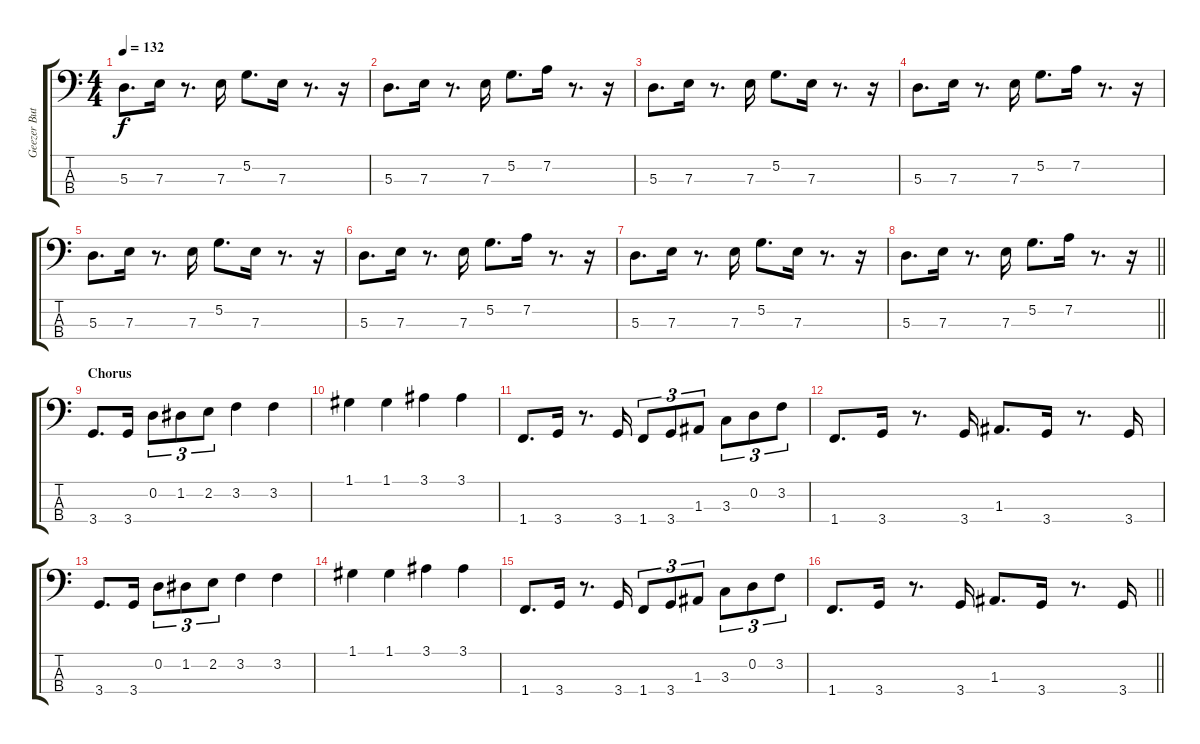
\track ("Geezer Butler" "Geezer But") {instrument electricbassfinger}
\staff {score tabs}
\tuning (G2 D2 A1 E1) {hide}
\ts (4 4)
\tempo 132
\clef f4
\ks c
5.3.8{d dy f} 7.3.16 r.8{d} 7.3.16 5.2.8{d} 7.3.16 r.8{d} r.16 |
5.3.8{d} 7.3.16 r.8{d} 7.3.16 5.2.8{d} 7.2.16 r.8{d} r.16 |
5.3.8{d} 7.3.16 r.8{d} 7.3.16 5.2.8{d} 7.3.16 r.8{d} r.16 |
5.3.8{d} 7.3.16 r.8{d} 7.3.16 5.2.8{d} 7.2.16 r.8{d} r.16 |
5.3.8{d} 7.3.16 r.8{d} 7.3.16 5.2.8{d} 7.3.16 r.8{d} r.16 |
5.3.8{d} 7.3.16 r.8{d} 7.3.16 5.2.8{d} 7.2.16 r.8{d} r.16 |
5.3.8{d} 7.3.16 r.8{d} 7.3.16 5.2.8{d} 7.3.16 r.8{d} r.16 |
\barLineRight lightlight
5.3.8{d} 7.3.16 r.8{d} 7.3.16 5.2.8{d} 7.2.16 r.8{d} r.16 |
\section ("" "Chorus")
3.4.8{d} 3.4.16 0.2.8{tu (3 2)} 1.2.8{tu (3 2)} 2.2.8{tu (3 2)} 3.2.4 3.2.4 |
1.1.4 1.1.4 3.1.4 3.1.4 |
1.4.8{d} 3.4.16 r.8{d} 3.4.16 1.4.8{tu (3 2)} 3.4.8{tu (3 2)} 1.3.8{tu (3 2)} 3.3.8{tu (3 2)} 0.2.8{tu (3 2)} 3.2.8{tu (3 2)} |
1.4.8{d} 3.4.16 r.8{d} 3.4.16 1.3.8{d} 3.4.16 r.8{d} 3.4.16 |
3.4.8{d} 3.4.16 0.2.8{tu (3 2)} 1.2.8{tu (3 2)} 2.2.8{tu (3 2)} 3.2.4 3.2.4 |
1.1.4 1.1.4 3.1.4 3.1.4 |
1.4.8{d} 3.4.16 r.8{d} 3.4.16 1.4.8{tu (3 2)} 3.4.8{tu (3 2)} 1.3.8{tu (3 2)} 3.3.8{tu (3 2)} 0.2.8{tu (3 2)} 3.2.8{tu (3 2)} |
\barLineRight lightlight
1.4.8{d} 3.4.16 r.8{d} 3.4.16 1.3.8{d} 3.4.16 r.8{d} 3.4.16
